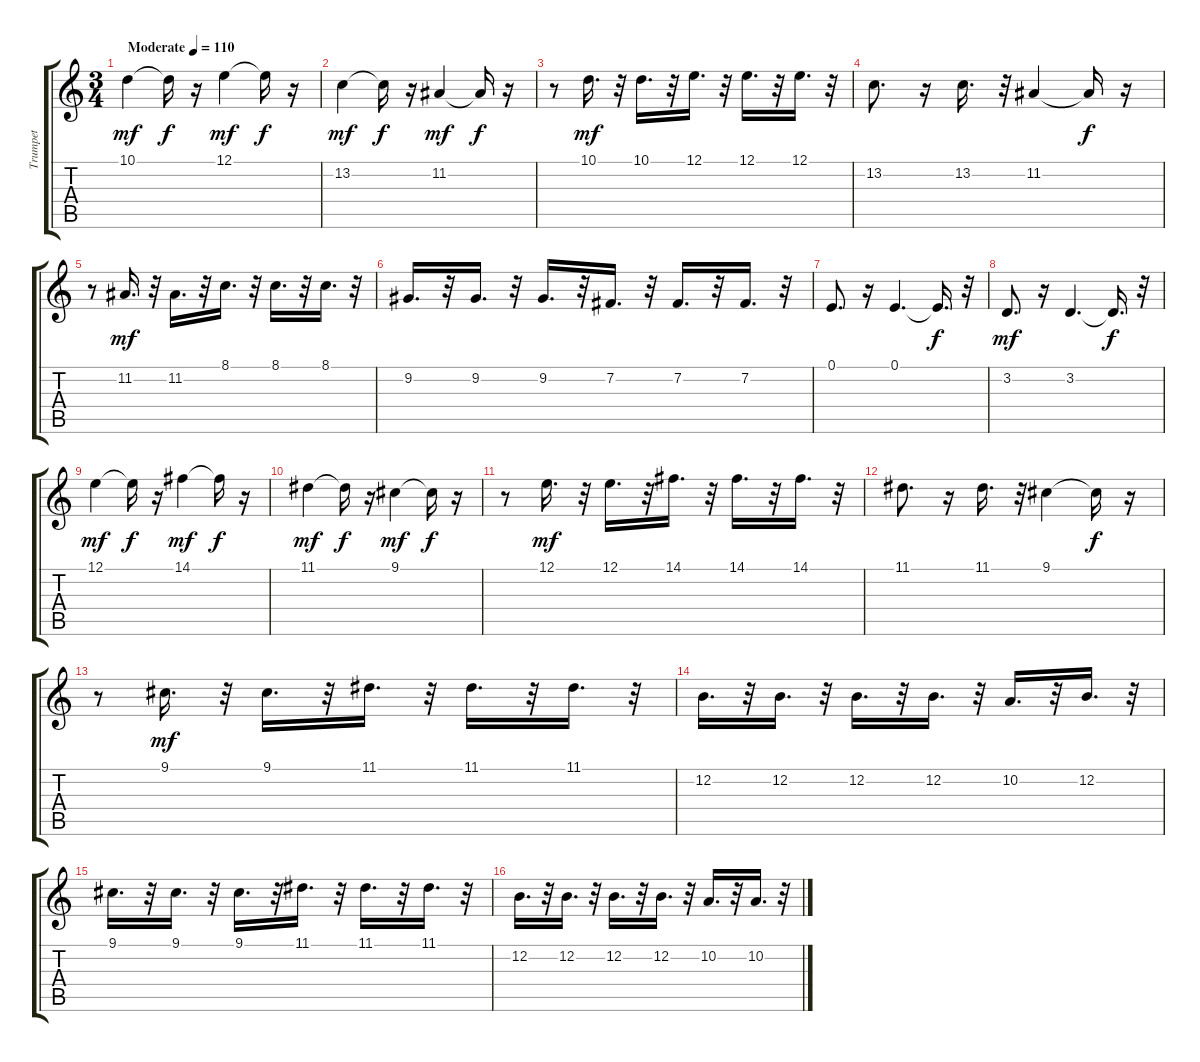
\track ("Trumpet" "Trumpet") {instrument trumpet}
\staff {score tabs}
\tuning (E4 B3 G3 D3 A2 E2) {hide}
\ts (3 4)
\tempo (110 "Moderate")
\clef g2
\ks c
10.1.4{dy mf instrument trumpet} 10.1{t}.16{dy f} r.16 12.1.4{dy mf} 12.1{t}.16{dy f} r.16 |
13.2.4{dy mf} 13.2{t}.16{dy f} r.16 11.2.4{dy mf} 11.2{t}.16{dy f} r.16 |
r.8 10.1.16{d dy mf} r.32 10.1.16{d} r.32 12.1.16{d} r.32 12.1.16{d} r.32 12.1.16{d} r.32 |
13.2.8{d} r.16 13.2.16{d} r.32 11.2.4 11.2{t}.16{dy f} r.16 |
r.8 11.2.16{d dy mf} r.32 11.2.16{d} r.32 8.1.16{d} r.32 8.1.16{d} r.32 8.1.16{d} r.32 |
9.2.16{d} r.32 9.2.16{d} r.32 9.2.16{d} r.32 7.2.16{d} r.32 7.2.16{d} r.32 7.2.16{d} r.32 |
0.1.8{d} r.16 0.1.4{d} 0.1{t}.16{d dy f} r.32 |
3.2.8{d dy mf} r.16 3.2.4{d} 3.2{t}.16{d dy f} r.32 |
12.1.4{dy mf} 12.1{t}.16{dy f} r.16 14.1.4{dy mf} 14.1{t}.16{dy f} r.16 |
11.1.4{dy mf} 11.1{t}.16{dy f} r.16 9.1.4{dy mf} 9.1{t}.16{dy f} r.16 |
r.8 12.1.16{d dy mf} r.32 12.1.16{d} r.32 14.1.16{d} r.32 14.1.16{d} r.32 14.1.16{d} r.32 |
11.1.8{d} r.16 11.1.16{d} r.32 9.1.4 9.1{t}.16{dy f} r.16 |
r.8 9.1.16{d dy mf} r.32 9.1.16{d} r.32 11.1.16{d} r.32 11.1.16{d} r.32 11.1.16{d} r.32 |
12.2.16{d} r.32 12.2.16{d} r.32 12.2.16{d} r.32 12.2.16{d} r.32 10.2.16{d} r.32 12.2.16{d} r.32 |
9.1.16{d} r.32 9.1.16{d} r.32 9.1.16{d} r.32 11.1.16{d} r.32 11.1.16{d} r.32 11.1.16{d} r.32 |
12.2.16{d} r.32 12.2.16{d} r.32 12.2.16{d} r.32 12.2.16{d} r.32 10.2.16{d} r.32 10.2.16{d} r.32
